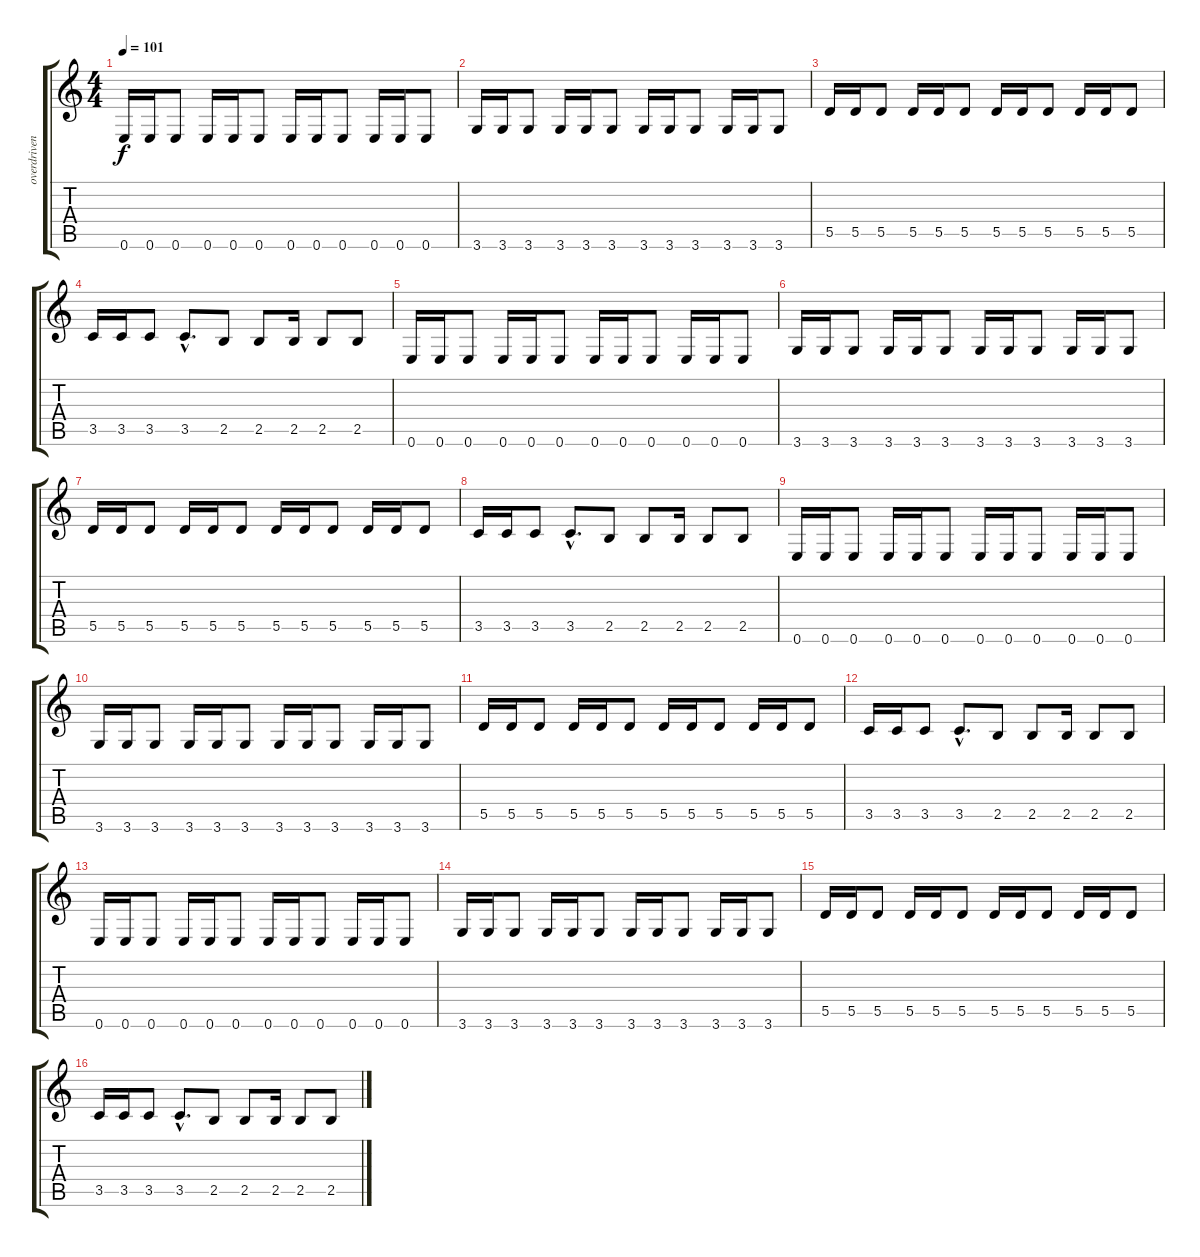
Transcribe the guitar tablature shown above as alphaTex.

\track ("overdriven" "overdriven") {instrument overdrivenguitar}
\staff {score tabs}
\tuning (E4 B3 G3 D3 A2 E2) {hide}
\ts (4 4)
\tempo 101
\clef g2
\ks c
0.6.16{dy f instrument overdrivenguitar} 0.6.16 0.6.8 0.6.16 0.6.16 0.6.8 0.6.16 0.6.16 0.6.8 0.6.16 0.6.16 0.6.8 |
3.6.16 3.6.16 3.6.8 3.6.16 3.6.16 3.6.8 3.6.16 3.6.16 3.6.8 3.6.16 3.6.16 3.6.8 |
5.5.16 5.5.16 5.5.8 5.5.16 5.5.16 5.5.8 5.5.16 5.5.16 5.5.8 5.5.16 5.5.16 5.5.8 |
3.5.16 3.5.16 3.5.8 3.5{hac}.8{d} 2.5.8 2.5.8 2.5.16 2.5.8 2.5.8 |
0.6.16 0.6.16 0.6.8 0.6.16 0.6.16 0.6.8 0.6.16 0.6.16 0.6.8 0.6.16 0.6.16 0.6.8 |
3.6.16 3.6.16 3.6.8 3.6.16 3.6.16 3.6.8 3.6.16 3.6.16 3.6.8 3.6.16 3.6.16 3.6.8 |
5.5.16 5.5.16 5.5.8 5.5.16 5.5.16 5.5.8 5.5.16 5.5.16 5.5.8 5.5.16 5.5.16 5.5.8 |
3.5.16 3.5.16 3.5.8 3.5{hac}.8{d} 2.5.8 2.5.8 2.5.16 2.5.8 2.5.8 |
0.6.16 0.6.16 0.6.8 0.6.16 0.6.16 0.6.8 0.6.16 0.6.16 0.6.8 0.6.16 0.6.16 0.6.8 |
3.6.16 3.6.16 3.6.8 3.6.16 3.6.16 3.6.8 3.6.16 3.6.16 3.6.8 3.6.16 3.6.16 3.6.8 |
5.5.16 5.5.16 5.5.8 5.5.16 5.5.16 5.5.8 5.5.16 5.5.16 5.5.8 5.5.16 5.5.16 5.5.8 |
3.5.16 3.5.16 3.5.8 3.5{hac}.8{d} 2.5.8 2.5.8 2.5.16 2.5.8 2.5.8 |
0.6.16 0.6.16 0.6.8 0.6.16 0.6.16 0.6.8 0.6.16 0.6.16 0.6.8 0.6.16 0.6.16 0.6.8 |
3.6.16 3.6.16 3.6.8 3.6.16 3.6.16 3.6.8 3.6.16 3.6.16 3.6.8 3.6.16 3.6.16 3.6.8 |
5.5.16 5.5.16 5.5.8 5.5.16 5.5.16 5.5.8 5.5.16 5.5.16 5.5.8 5.5.16 5.5.16 5.5.8 |
3.5.16 3.5.16 3.5.8 3.5{hac}.8{d} 2.5.8 2.5.8 2.5.16 2.5.8 2.5.8
